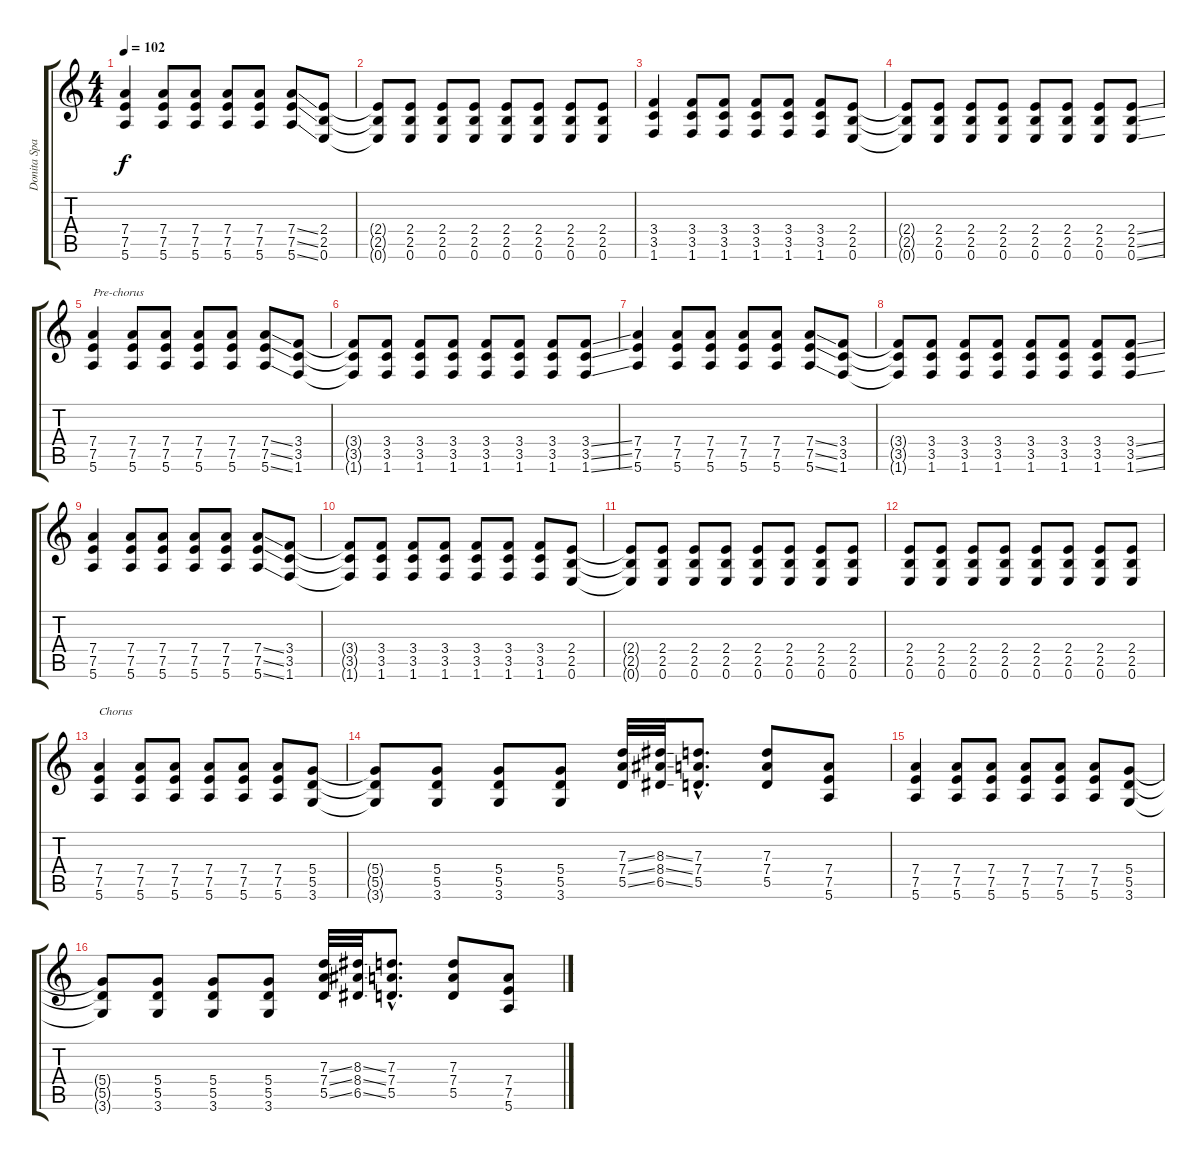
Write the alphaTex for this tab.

\track ("Donita Sparks" "Donita Spa") {instrument distortionguitar}
\staff {score tabs}
\tuning (E4 B3 G3 D3 A2 E2) {hide}
\ts (4 4)
\tempo 102
\clef g2
\ks c
(7.4 7.5 5.6).4{dy f} (7.4 7.5 5.6).8 (7.4 7.5 5.6).8 (7.4 7.5 5.6).8 (7.4 7.5 5.6).8 (7.4{ss} 7.5{ss} 5.6{ss}).8 (2.4 2.5 0.6).8 |
(2.4{t} 2.5{t} 0.6{t}).8 (2.4 2.5 0.6).8 (2.4 2.5 0.6).8 (2.4 2.5 0.6).8 (2.4 2.5 0.6).8 (2.4 2.5 0.6).8 (2.4 2.5 0.6).8 (2.4 2.5 0.6).8 |
(3.4 3.5 1.6).4 (3.4 3.5 1.6).8 (3.4 3.5 1.6).8 (3.4 3.5 1.6).8 (3.4 3.5 1.6).8 (3.4 3.5 1.6).8 (2.4 2.5 0.6).8 |
(2.4{t} 2.5{t} 0.6{t}).8 (2.4 2.5 0.6).8 (2.4 2.5 0.6).8 (2.4 2.5 0.6).8 (2.4 2.5 0.6).8 (2.4 2.5 0.6).8 (2.4 2.5 0.6).8 (2.4{ss} 2.5{ss} 0.6{ss}).8 |
(7.4 7.5 5.6).4{txt "Pre-chorus"} (7.4 7.5 5.6).8 (7.4 7.5 5.6).8 (7.4 7.5 5.6).8 (7.4 7.5 5.6).8 (7.4{ss} 7.5{ss} 5.6{ss}).8 (3.4 3.5 1.6).8 |
(3.4{t} 3.5{t} 1.6{t}).8 (3.4 3.5 1.6).8 (3.4 3.5 1.6).8 (3.4 3.5 1.6).8 (3.4 3.5 1.6).8 (3.4 3.5 1.6).8 (3.4 3.5 1.6).8 (3.4{ss} 3.5{ss} 1.6{ss}).8 |
(7.4 7.5 5.6).4 (7.4 7.5 5.6).8 (7.4 7.5 5.6).8 (7.4 7.5 5.6).8 (7.4 7.5 5.6).8 (7.4{ss} 7.5{ss} 5.6{ss}).8 (3.4 3.5 1.6).8 |
(3.4{t} 3.5{t} 1.6{t}).8 (3.4 3.5 1.6).8 (3.4 3.5 1.6).8 (3.4 3.5 1.6).8 (3.4 3.5 1.6).8 (3.4 3.5 1.6).8 (3.4 3.5 1.6).8 (3.4{ss} 3.5{ss} 1.6{ss}).8 |
(7.4 7.5 5.6).4 (7.4 7.5 5.6).8 (7.4 7.5 5.6).8 (7.4 7.5 5.6).8 (7.4 7.5 5.6).8 (7.4{ss} 7.5{ss} 5.6{ss}).8 (3.4 3.5 1.6).8 |
(3.4{t} 3.5{t} 1.6{t}).8 (3.4 3.5 1.6).8 (3.4 3.5 1.6).8 (3.4 3.5 1.6).8 (3.4 3.5 1.6).8 (3.4 3.5 1.6).8 (3.4 3.5 1.6).8 (2.4 2.5 0.6).8 |
(2.4{t} 2.5{t} 0.6{t}).8 (2.4 2.5 0.6).8 (2.4 2.5 0.6).8 (2.4 2.5 0.6).8 (2.4 2.5 0.6).8 (2.4 2.5 0.6).8 (2.4 2.5 0.6).8 (2.4 2.5 0.6).8 |
(2.4 2.5 0.6).8 (2.4 2.5 0.6).8 (2.4 2.5 0.6).8 (2.4 2.5 0.6).8 (2.4 2.5 0.6).8 (2.4 2.5 0.6).8 (2.4 2.5 0.6).8 (2.4 2.5 0.6).8 |
(7.4 7.5 5.6).4{txt "Chorus"} (7.4 7.5 5.6).8 (7.4 7.5 5.6).8 (7.4 7.5 5.6).8 (7.4 7.5 5.6).8 (7.4 7.5 5.6).8 (5.4 5.5 3.6).8 |
(5.4{t} 5.5{t} 3.6{t}).8 (5.4 5.5 3.6).8 (5.4 5.5 3.6).8 (5.4 5.5 3.6).8 (7.3{ss} 7.4{ss} 5.5{ss}).32 (8.3{ss} 8.4{ss} 6.5{ss}).32 (7.3{hac} 7.4{hac} 5.5{hac}).8{d} (7.3 7.4 5.5).8 (7.4 7.5 5.6).8 |
(7.4 7.5 5.6).4 (7.4 7.5 5.6).8 (7.4 7.5 5.6).8 (7.4 7.5 5.6).8 (7.4 7.5 5.6).8 (7.4 7.5 5.6).8 (5.4 5.5 3.6).8 |
(5.4{t} 5.5{t} 3.6{t}).8 (5.4 5.5 3.6).8 (5.4 5.5 3.6).8 (5.4 5.5 3.6).8 (7.3{ss} 7.4{ss} 5.5{ss}).32 (8.3{ss} 8.4{ss} 6.5{ss}).32 (7.3{hac} 7.4{hac} 5.5{hac}).8{d} (7.3 7.4 5.5).8 (7.4 7.5 5.6).8
